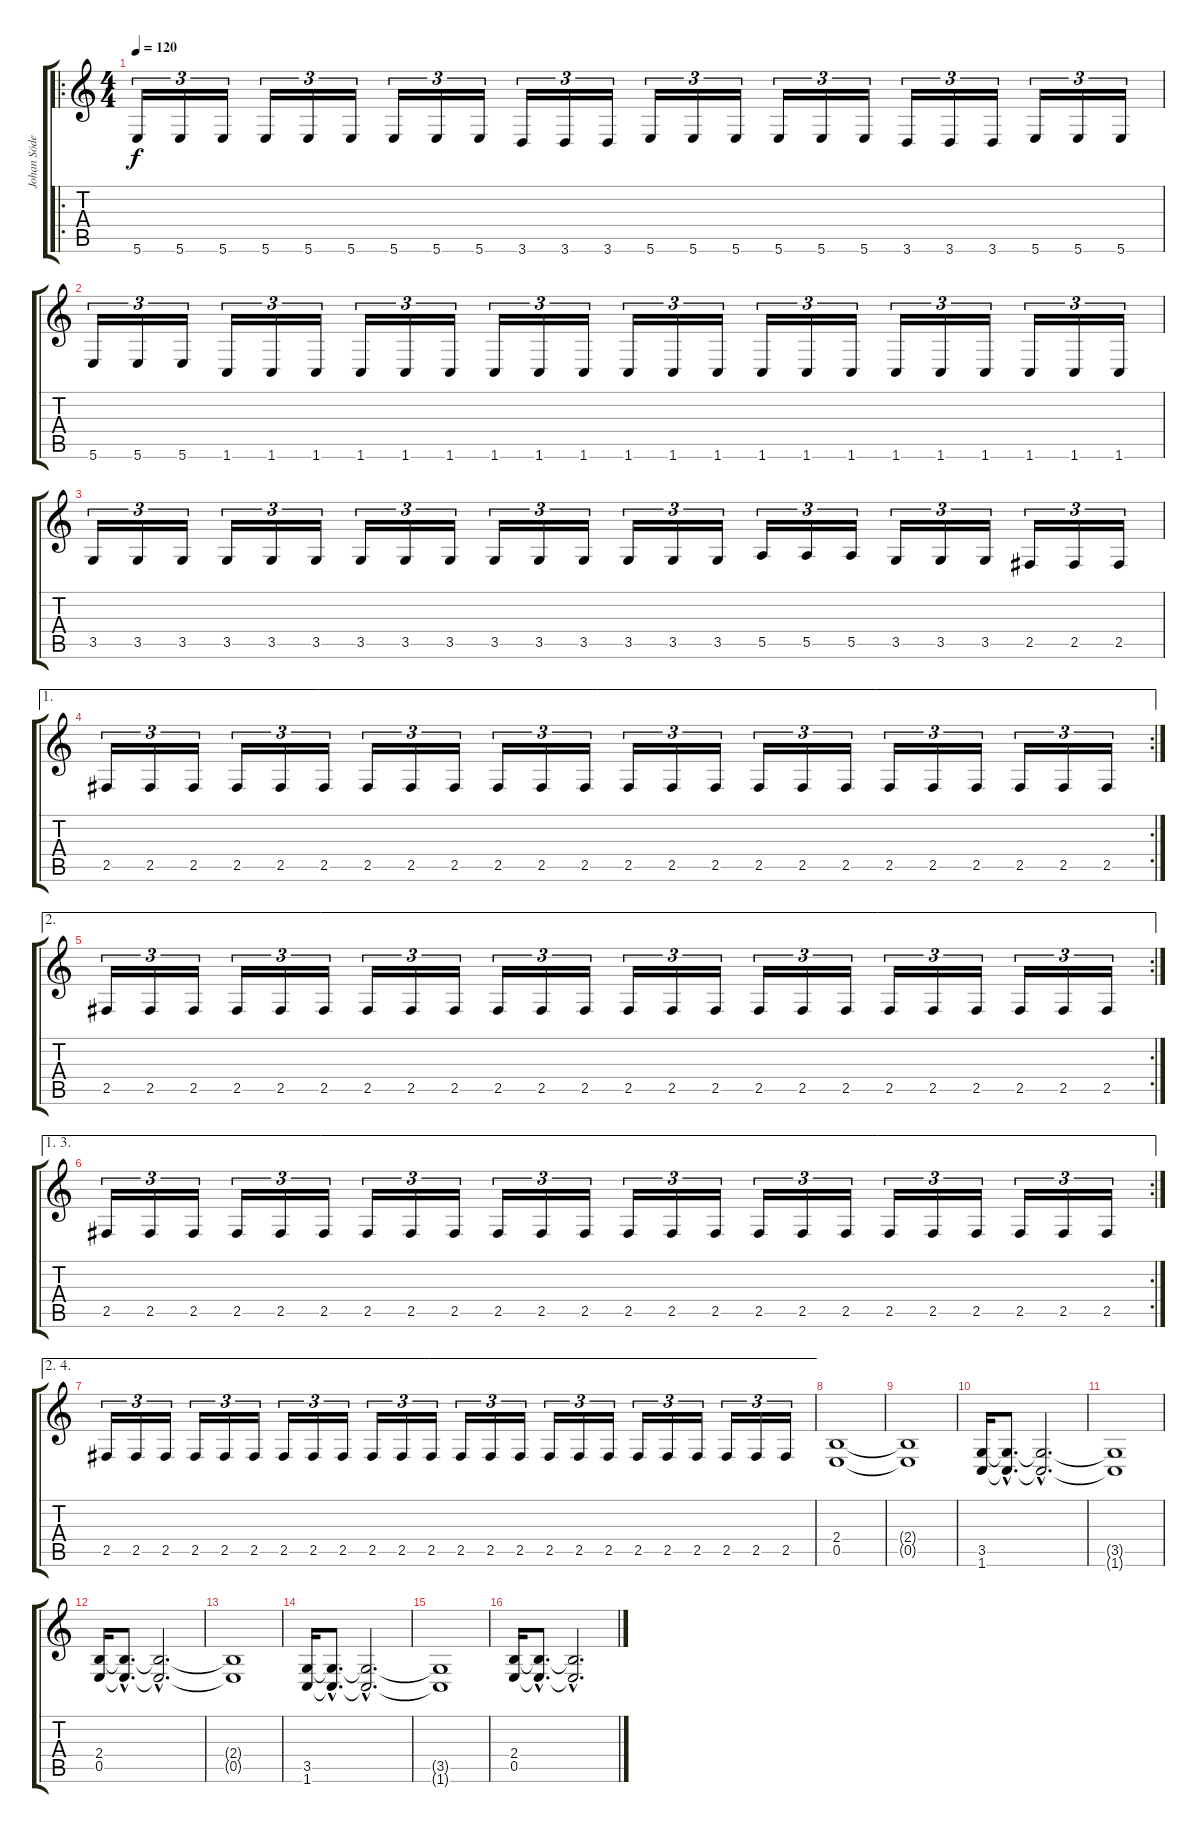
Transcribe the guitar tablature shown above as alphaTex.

\track ("Johan Söderberg" "Johan Söde") {instrument distortionguitar}
\staff {score tabs}
\tuning (B3 Gb3 D3 A2 E2 B1) {hide}
\ro
\ts (4 4)
\tempo 120
\clef g2
\ks c
5.6.16{tu (3 2) dy f} 5.6.16{tu (3 2)} 5.6.16{tu (3 2)} 5.6.16{tu (3 2)} 5.6.16{tu (3 2)} 5.6.16{tu (3 2)} 5.6.16{tu (3 2)} 5.6.16{tu (3 2)} 5.6.16{tu (3 2)} 3.6.16{tu (3 2)} 3.6.16{tu (3 2)} 3.6.16{tu (3 2)} 5.6.16{tu (3 2)} 5.6.16{tu (3 2)} 5.6.16{tu (3 2)} 5.6.16{tu (3 2)} 5.6.16{tu (3 2)} 5.6.16{tu (3 2)} 3.6.16{tu (3 2)} 3.6.16{tu (3 2)} 3.6.16{tu (3 2)} 5.6.16{tu (3 2)} 5.6.16{tu (3 2)} 5.6.16{tu (3 2)} |
5.6.16{tu (3 2)} 5.6.16{tu (3 2)} 5.6.16{tu (3 2)} 1.6.16{tu (3 2)} 1.6.16{tu (3 2)} 1.6.16{tu (3 2)} 1.6.16{tu (3 2)} 1.6.16{tu (3 2)} 1.6.16{tu (3 2)} 1.6.16{tu (3 2)} 1.6.16{tu (3 2)} 1.6.16{tu (3 2)} 1.6.16{tu (3 2)} 1.6.16{tu (3 2)} 1.6.16{tu (3 2)} 1.6.16{tu (3 2)} 1.6.16{tu (3 2)} 1.6.16{tu (3 2)} 1.6.16{tu (3 2)} 1.6.16{tu (3 2)} 1.6.16{tu (3 2)} 1.6.16{tu (3 2)} 1.6.16{tu (3 2)} 1.6.16{tu (3 2)} |
3.5.16{tu (3 2)} 3.5.16{tu (3 2)} 3.5.16{tu (3 2)} 3.5.16{tu (3 2)} 3.5.16{tu (3 2)} 3.5.16{tu (3 2)} 3.5.16{tu (3 2)} 3.5.16{tu (3 2)} 3.5.16{tu (3 2)} 3.5.16{tu (3 2)} 3.5.16{tu (3 2)} 3.5.16{tu (3 2)} 3.5.16{tu (3 2)} 3.5.16{tu (3 2)} 3.5.16{tu (3 2)} 5.5.16{tu (3 2)} 5.5.16{tu (3 2)} 5.5.16{tu (3 2)} 3.5.16{tu (3 2)} 3.5.16{tu (3 2)} 3.5.16{tu (3 2)} 2.5.16{tu (3 2)} 2.5.16{tu (3 2)} 2.5.16{tu (3 2)} |
\ae 1
\rc 2
2.5.16{tu (3 2)} 2.5.16{tu (3 2)} 2.5.16{tu (3 2)} 2.5.16{tu (3 2)} 2.5.16{tu (3 2)} 2.5.16{tu (3 2)} 2.5.16{tu (3 2)} 2.5.16{tu (3 2)} 2.5.16{tu (3 2)} 2.5.16{tu (3 2)} 2.5.16{tu (3 2)} 2.5.16{tu (3 2)} 2.5.16{tu (3 2)} 2.5.16{tu (3 2)} 2.5.16{tu (3 2)} 2.5.16{tu (3 2)} 2.5.16{tu (3 2)} 2.5.16{tu (3 2)} 2.5.16{tu (3 2)} 2.5.16{tu (3 2)} 2.5.16{tu (3 2)} 2.5.16{tu (3 2)} 2.5.16{tu (3 2)} 2.5.16{tu (3 2)} |
\ae 2
\rc 2
2.5.16{tu (3 2)} 2.5.16{tu (3 2)} 2.5.16{tu (3 2)} 2.5.16{tu (3 2)} 2.5.16{tu (3 2)} 2.5.16{tu (3 2)} 2.5.16{tu (3 2)} 2.5.16{tu (3 2)} 2.5.16{tu (3 2)} 2.5.16{tu (3 2)} 2.5.16{tu (3 2)} 2.5.16{tu (3 2)} 2.5.16{tu (3 2)} 2.5.16{tu (3 2)} 2.5.16{tu (3 2)} 2.5.16{tu (3 2)} 2.5.16{tu (3 2)} 2.5.16{tu (3 2)} 2.5.16{tu (3 2)} 2.5.16{tu (3 2)} 2.5.16{tu (3 2)} 2.5.16{tu (3 2)} 2.5.16{tu (3 2)} 2.5.16{tu (3 2)} |
\ae (1 3)
\rc 2
2.5.16{tu (3 2)} 2.5.16{tu (3 2)} 2.5.16{tu (3 2)} 2.5.16{tu (3 2)} 2.5.16{tu (3 2)} 2.5.16{tu (3 2)} 2.5.16{tu (3 2)} 2.5.16{tu (3 2)} 2.5.16{tu (3 2)} 2.5.16{tu (3 2)} 2.5.16{tu (3 2)} 2.5.16{tu (3 2)} 2.5.16{tu (3 2)} 2.5.16{tu (3 2)} 2.5.16{tu (3 2)} 2.5.16{tu (3 2)} 2.5.16{tu (3 2)} 2.5.16{tu (3 2)} 2.5.16{tu (3 2)} 2.5.16{tu (3 2)} 2.5.16{tu (3 2)} 2.5.16{tu (3 2)} 2.5.16{tu (3 2)} 2.5.16{tu (3 2)} |
\ae (2 4)
2.5.16{tu (3 2)} 2.5.16{tu (3 2)} 2.5.16{tu (3 2)} 2.5.16{tu (3 2)} 2.5.16{tu (3 2)} 2.5.16{tu (3 2)} 2.5.16{tu (3 2)} 2.5.16{tu (3 2)} 2.5.16{tu (3 2)} 2.5.16{tu (3 2)} 2.5.16{tu (3 2)} 2.5.16{tu (3 2)} 2.5.16{tu (3 2)} 2.5.16{tu (3 2)} 2.5.16{tu (3 2)} 2.5.16{tu (3 2)} 2.5.16{tu (3 2)} 2.5.16{tu (3 2)} 2.5.16{tu (3 2)} 2.5.16{tu (3 2)} 2.5.16{tu (3 2)} 2.5.16{tu (3 2)} 2.5.16{tu (3 2)} 2.5.16{tu (3 2)} |
(2.4 0.5).1{volume 8} |
(2.4{t} 0.5{t}).1 |
(3.5 1.6).16{volume 13} (3.5{hac t} 1.6{hac t}).8{d volume 8} (3.5{hac t} 1.6{hac t}).2{d} |
(3.5{t} 1.6{t}).1 |
(2.4 0.5).16{volume 13} (2.4{hac t} 0.5{hac t}).8{d volume 8} (2.4{hac t} 0.5{hac t}).2{d} |
(2.4{t} 0.5{t}).1 |
(3.5 1.6).16{volume 13} (3.5{hac t} 1.6{hac t}).8{d volume 8} (3.5{hac t} 1.6{hac t}).2{d} |
(3.5{t} 1.6{t}).1 |
(2.4 0.5).16{volume 13} (2.4{hac t} 0.5{hac t}).8{d volume 8} (2.4{hac t} 0.5{hac t}).2{d}
